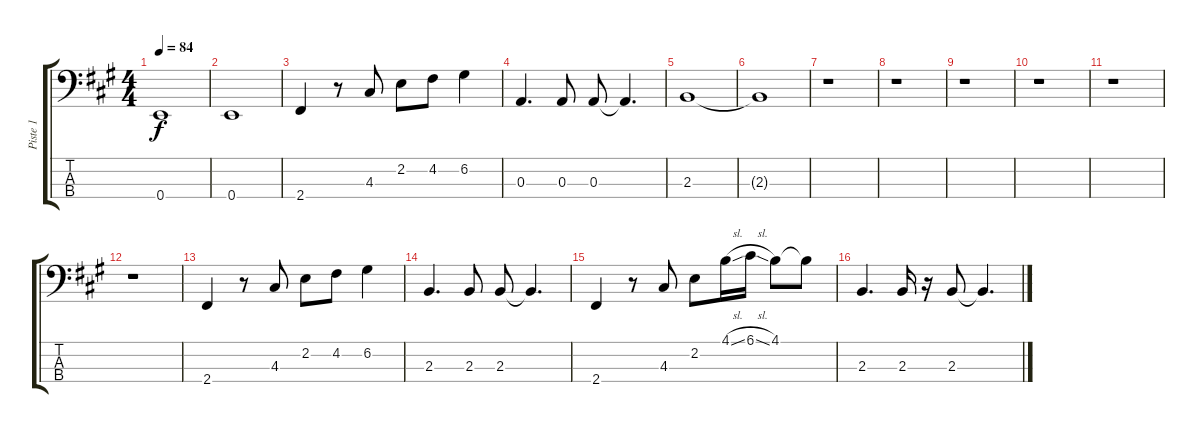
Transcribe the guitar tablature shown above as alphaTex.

\track ("Piste 1" "Piste 1") {instrument electricbassfinger}
\staff {score tabs}
\tuning (G2 D2 A1 E1) {hide}
\ts (4 4)
\tempo 84
\clef f4
\ks a
0.4.1{dy f} |
0.4.1 |
2.4.4 r.8 4.3.8 2.2.8 4.2.8 6.2.4 |
0.3.4{d} 0.3.8 0.3.8 0.3{t}.4{d} |
2.3.1 |
2.3{t}.1 |
r.1 |
r.1 |
r.1 |
r.1 |
r.1 |
r.1 |
2.4.4 r.8 4.3.8 2.2.8 4.2.8 6.2.4 |
2.3.4{d} 2.3.8 2.3.8 2.3{t}.4{d} |
2.4.4 r.8 4.3.8 2.2.8 4.1{sl}.16 6.1{sl}.16 4.1.8 4.1{t}.8 |
2.3.4{d} 2.3.16 r.16 2.3.8 2.3{t}.4{d}
